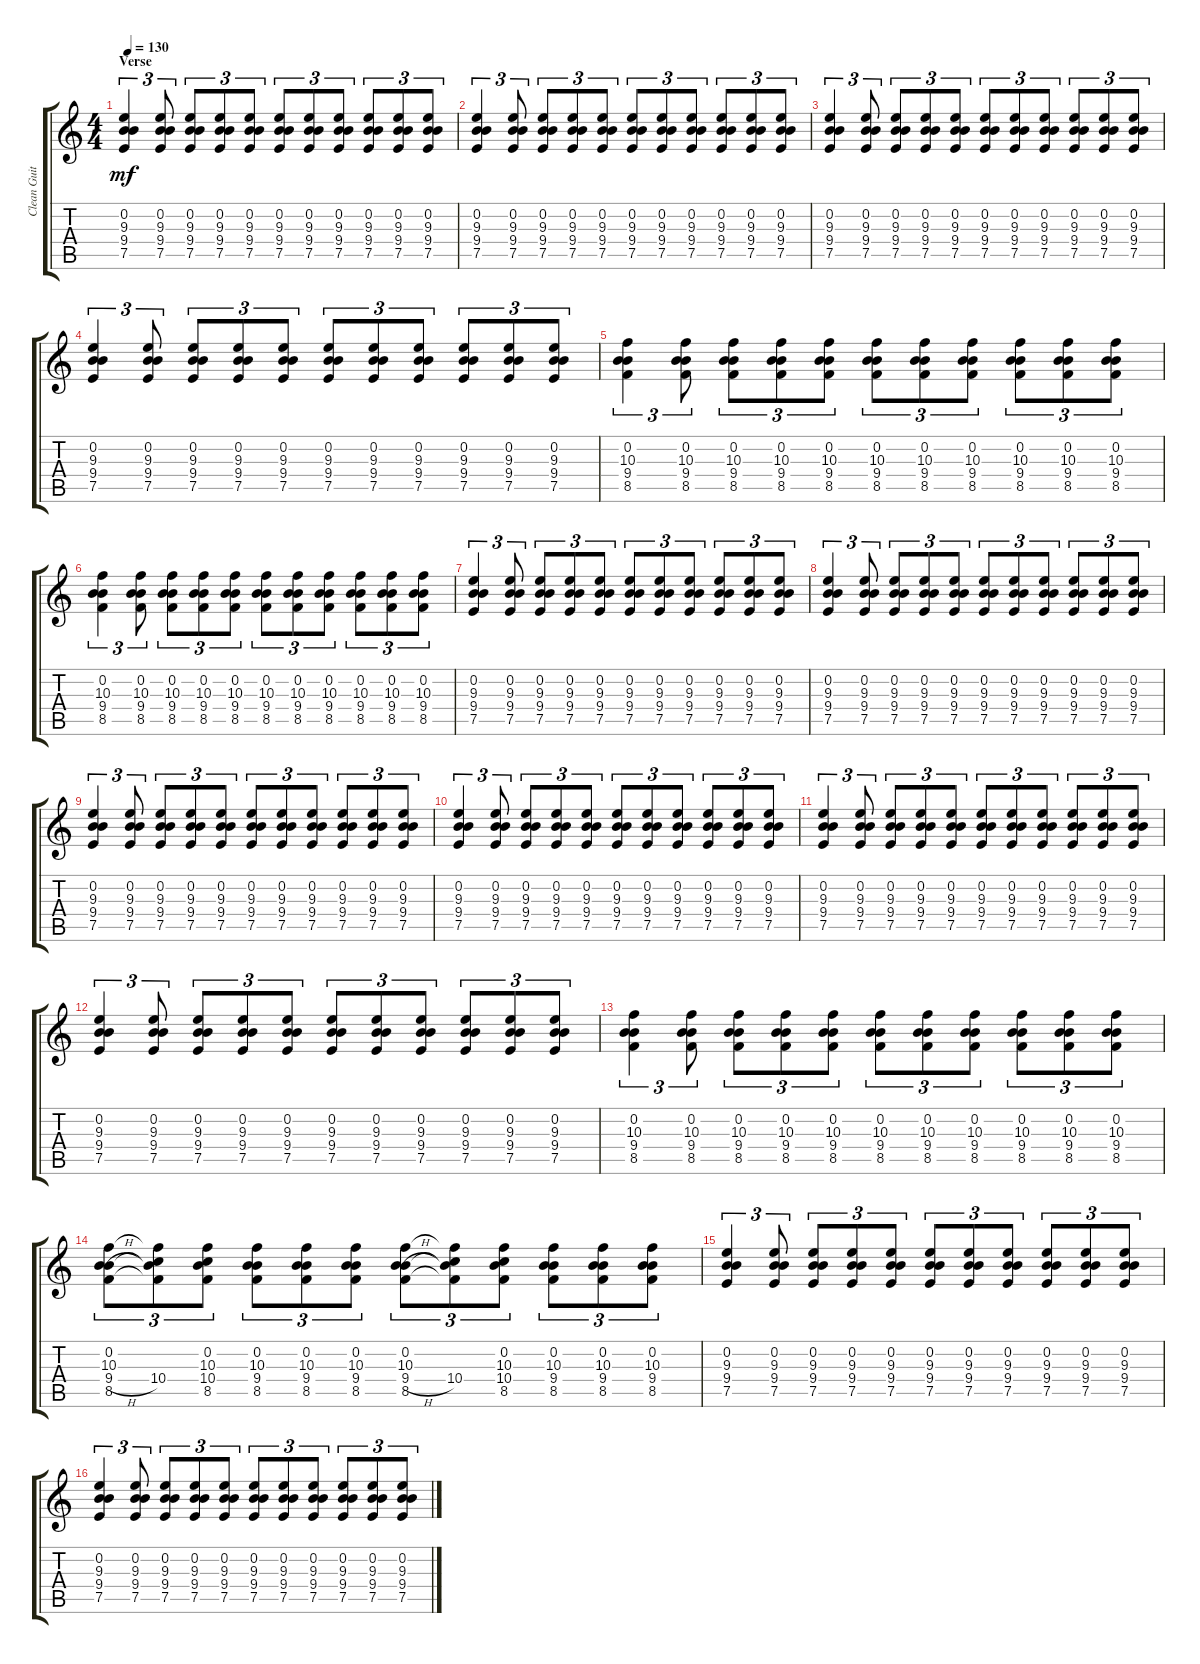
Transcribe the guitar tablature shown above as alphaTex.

\track ("Clean Guitar" "Clean Guit") {instrument electricguitarclean}
\staff {score tabs}
\tuning (E4 B3 G3 D3 A2 E2) {hide}
\ts (4 4)
\section ("" "Verse")
\tempo 130
\clef g2
\ks c
(0.2 9.3 9.4 7.5).4{tu (3 2) dy mf} (0.2 9.3 9.4 7.5).8{tu (3 2)} (0.2 9.3 9.4 7.5).8{tu (3 2)} (0.2 9.3 9.4 7.5).8{tu (3 2)} (0.2 9.3 9.4 7.5).8{tu (3 2)} (0.2 9.3 9.4 7.5).8{tu (3 2)} (0.2 9.3 9.4 7.5).8{tu (3 2)} (0.2 9.3 9.4 7.5).8{tu (3 2)} (0.2 9.3 9.4 7.5).8{tu (3 2)} (0.2 9.3 9.4 7.5).8{tu (3 2)} (0.2 9.3 9.4 7.5).8{tu (3 2)} |
(0.2 9.3 9.4 7.5).4{tu (3 2)} (0.2 9.3 9.4 7.5).8{tu (3 2)} (0.2 9.3 9.4 7.5).8{tu (3 2)} (0.2 9.3 9.4 7.5).8{tu (3 2)} (0.2 9.3 9.4 7.5).8{tu (3 2)} (0.2 9.3 9.4 7.5).8{tu (3 2)} (0.2 9.3 9.4 7.5).8{tu (3 2)} (0.2 9.3 9.4 7.5).8{tu (3 2)} (0.2 9.3 9.4 7.5).8{tu (3 2)} (0.2 9.3 9.4 7.5).8{tu (3 2)} (0.2 9.3 9.4 7.5).8{tu (3 2)} |
(0.2 9.3 9.4 7.5).4{tu (3 2)} (0.2 9.3 9.4 7.5).8{tu (3 2)} (0.2 9.3 9.4 7.5).8{tu (3 2)} (0.2 9.3 9.4 7.5).8{tu (3 2)} (0.2 9.3 9.4 7.5).8{tu (3 2)} (0.2 9.3 9.4 7.5).8{tu (3 2)} (0.2 9.3 9.4 7.5).8{tu (3 2)} (0.2 9.3 9.4 7.5).8{tu (3 2)} (0.2 9.3 9.4 7.5).8{tu (3 2)} (0.2 9.3 9.4 7.5).8{tu (3 2)} (0.2 9.3 9.4 7.5).8{tu (3 2)} |
(0.2 9.3 9.4 7.5).4{tu (3 2)} (0.2 9.3 9.4 7.5).8{tu (3 2)} (0.2 9.3 9.4 7.5).8{tu (3 2)} (0.2 9.3 9.4 7.5).8{tu (3 2)} (0.2 9.3 9.4 7.5).8{tu (3 2)} (0.2 9.3 9.4 7.5).8{tu (3 2)} (0.2 9.3 9.4 7.5).8{tu (3 2)} (0.2 9.3 9.4 7.5).8{tu (3 2)} (0.2 9.3 9.4 7.5).8{tu (3 2)} (0.2 9.3 9.4 7.5).8{tu (3 2)} (0.2 9.3 9.4 7.5).8{tu (3 2)} |
(0.2 10.3 9.4 8.5).4{tu (3 2)} (0.2 10.3 9.4 8.5).8{tu (3 2)} (0.2 10.3 9.4 8.5).8{tu (3 2)} (0.2 10.3 9.4 8.5).8{tu (3 2)} (0.2 10.3 9.4 8.5).8{tu (3 2)} (0.2 10.3 9.4 8.5).8{tu (3 2)} (0.2 10.3 9.4 8.5).8{tu (3 2)} (0.2 10.3 9.4 8.5).8{tu (3 2)} (0.2 10.3 9.4 8.5).8{tu (3 2)} (0.2 10.3 9.4 8.5).8{tu (3 2)} (0.2 10.3 9.4 8.5).8{tu (3 2)} |
(0.2 10.3 9.4 8.5).4{tu (3 2)} (0.2 10.3 9.4 8.5).8{tu (3 2)} (0.2 10.3 9.4 8.5).8{tu (3 2)} (0.2 10.3 9.4 8.5).8{tu (3 2)} (0.2 10.3 9.4 8.5).8{tu (3 2)} (0.2 10.3 9.4 8.5).8{tu (3 2)} (0.2 10.3 9.4 8.5).8{tu (3 2)} (0.2 10.3 9.4 8.5).8{tu (3 2)} (0.2 10.3 9.4 8.5).8{tu (3 2)} (0.2 10.3 9.4 8.5).8{tu (3 2)} (0.2 10.3 9.4 8.5).8{tu (3 2)} |
(0.2 9.3 9.4 7.5).4{tu (3 2)} (0.2 9.3 9.4 7.5).8{tu (3 2)} (0.2 9.3 9.4 7.5).8{tu (3 2)} (0.2 9.3 9.4 7.5).8{tu (3 2)} (0.2 9.3 9.4 7.5).8{tu (3 2)} (0.2 9.3 9.4 7.5).8{tu (3 2)} (0.2 9.3 9.4 7.5).8{tu (3 2)} (0.2 9.3 9.4 7.5).8{tu (3 2)} (0.2 9.3 9.4 7.5).8{tu (3 2)} (0.2 9.3 9.4 7.5).8{tu (3 2)} (0.2 9.3 9.4 7.5).8{tu (3 2)} |
(0.2 9.3 9.4 7.5).4{tu (3 2)} (0.2 9.3 9.4 7.5).8{tu (3 2)} (0.2 9.3 9.4 7.5).8{tu (3 2)} (0.2 9.3 9.4 7.5).8{tu (3 2)} (0.2 9.3 9.4 7.5).8{tu (3 2)} (0.2 9.3 9.4 7.5).8{tu (3 2)} (0.2 9.3 9.4 7.5).8{tu (3 2)} (0.2 9.3 9.4 7.5).8{tu (3 2)} (0.2 9.3 9.4 7.5).8{tu (3 2)} (0.2 9.3 9.4 7.5).8{tu (3 2)} (0.2 9.3 9.4 7.5).8{tu (3 2)} |
(0.2 9.3 9.4 7.5).4{tu (3 2)} (0.2 9.3 9.4 7.5).8{tu (3 2)} (0.2 9.3 9.4 7.5).8{tu (3 2)} (0.2 9.3 9.4 7.5).8{tu (3 2)} (0.2 9.3 9.4 7.5).8{tu (3 2)} (0.2 9.3 9.4 7.5).8{tu (3 2)} (0.2 9.3 9.4 7.5).8{tu (3 2)} (0.2 9.3 9.4 7.5).8{tu (3 2)} (0.2 9.3 9.4 7.5).8{tu (3 2)} (0.2 9.3 9.4 7.5).8{tu (3 2)} (0.2 9.3 9.4 7.5).8{tu (3 2)} |
(0.2 9.3 9.4 7.5).4{tu (3 2)} (0.2 9.3 9.4 7.5).8{tu (3 2)} (0.2 9.3 9.4 7.5).8{tu (3 2)} (0.2 9.3 9.4 7.5).8{tu (3 2)} (0.2 9.3 9.4 7.5).8{tu (3 2)} (0.2 9.3 9.4 7.5).8{tu (3 2)} (0.2 9.3 9.4 7.5).8{tu (3 2)} (0.2 9.3 9.4 7.5).8{tu (3 2)} (0.2 9.3 9.4 7.5).8{tu (3 2)} (0.2 9.3 9.4 7.5).8{tu (3 2)} (0.2 9.3 9.4 7.5).8{tu (3 2)} |
(0.2 9.3 9.4 7.5).4{tu (3 2)} (0.2 9.3 9.4 7.5).8{tu (3 2)} (0.2 9.3 9.4 7.5).8{tu (3 2)} (0.2 9.3 9.4 7.5).8{tu (3 2)} (0.2 9.3 9.4 7.5).8{tu (3 2)} (0.2 9.3 9.4 7.5).8{tu (3 2)} (0.2 9.3 9.4 7.5).8{tu (3 2)} (0.2 9.3 9.4 7.5).8{tu (3 2)} (0.2 9.3 9.4 7.5).8{tu (3 2)} (0.2 9.3 9.4 7.5).8{tu (3 2)} (0.2 9.3 9.4 7.5).8{tu (3 2)} |
(0.2 9.3 9.4 7.5).4{tu (3 2)} (0.2 9.3 9.4 7.5).8{tu (3 2)} (0.2 9.3 9.4 7.5).8{tu (3 2)} (0.2 9.3 9.4 7.5).8{tu (3 2)} (0.2 9.3 9.4 7.5).8{tu (3 2)} (0.2 9.3 9.4 7.5).8{tu (3 2)} (0.2 9.3 9.4 7.5).8{tu (3 2)} (0.2 9.3 9.4 7.5).8{tu (3 2)} (0.2 9.3 9.4 7.5).8{tu (3 2)} (0.2 9.3 9.4 7.5).8{tu (3 2)} (0.2 9.3 9.4 7.5).8{tu (3 2)} |
(0.2 10.3 9.4 8.5).4{tu (3 2)} (0.2 10.3 9.4 8.5).8{tu (3 2)} (0.2 10.3 9.4 8.5).8{tu (3 2)} (0.2 10.3 9.4 8.5).8{tu (3 2)} (0.2 10.3 9.4 8.5).8{tu (3 2)} (0.2 10.3 9.4 8.5).8{tu (3 2)} (0.2 10.3 9.4 8.5).8{tu (3 2)} (0.2 10.3 9.4 8.5).8{tu (3 2)} (0.2 10.3 9.4 8.5).8{tu (3 2)} (0.2 10.3 9.4 8.5).8{tu (3 2)} (0.2 10.3 9.4 8.5).8{tu (3 2)} |
(0.2 10.3 9.4{h} 8.5).8{tu (3 2)} (0.2{t} 10.3{t} 10.4 8.5{t}).8{tu (3 2)} (0.2 10.3 10.4 8.5).8{tu (3 2)} (0.2 10.3 9.4 8.5).8{tu (3 2)} (0.2 10.3 9.4 8.5).8{tu (3 2)} (0.2 10.3 9.4 8.5).8{tu (3 2)} (0.2 10.3 9.4{h} 8.5).8{tu (3 2)} (0.2{t} 10.3{t} 10.4 8.5{t}).8{tu (3 2)} (0.2 10.3 10.4 8.5).8{tu (3 2)} (0.2 10.3 9.4 8.5).8{tu (3 2)} (0.2 10.3 9.4 8.5).8{tu (3 2)} (0.2 10.3 9.4 8.5).8{tu (3 2)} |
(0.2 9.3 9.4 7.5).4{tu (3 2)} (0.2 9.3 9.4 7.5).8{tu (3 2)} (0.2 9.3 9.4 7.5).8{tu (3 2)} (0.2 9.3 9.4 7.5).8{tu (3 2)} (0.2 9.3 9.4 7.5).8{tu (3 2)} (0.2 9.3 9.4 7.5).8{tu (3 2)} (0.2 9.3 9.4 7.5).8{tu (3 2)} (0.2 9.3 9.4 7.5).8{tu (3 2)} (0.2 9.3 9.4 7.5).8{tu (3 2)} (0.2 9.3 9.4 7.5).8{tu (3 2)} (0.2 9.3 9.4 7.5).8{tu (3 2)} |
(0.2 9.3 9.4 7.5).4{tu (3 2)} (0.2 9.3 9.4 7.5).8{tu (3 2)} (0.2 9.3 9.4 7.5).8{tu (3 2)} (0.2 9.3 9.4 7.5).8{tu (3 2)} (0.2 9.3 9.4 7.5).8{tu (3 2)} (0.2 9.3 9.4 7.5).8{tu (3 2)} (0.2 9.3 9.4 7.5).8{tu (3 2)} (0.2 9.3 9.4 7.5).8{tu (3 2)} (0.2 9.3 9.4 7.5).8{tu (3 2)} (0.2 9.3 9.4 7.5).8{tu (3 2)} (0.2 9.3 9.4 7.5).8{tu (3 2)}
